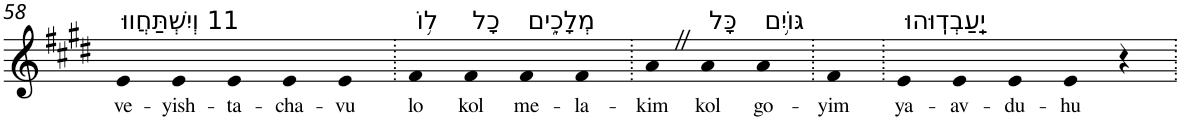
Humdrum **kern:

**kern	**text
*part1	*part1
*staff1	*staff1
*I"Piano	*
*I'Pno	*
!!LO:PB:g=z
*clefG2	*
*k[f#c#g#d#]	*
*E:	*
=58	=58
!LO:TX:a:t=11 וְיִשְׁתַּחֲווּ	!
!	!LO:LY:b
4e	ve-
!	!LO:LY:b
4e	-yish-
!	!LO:LY:b
4e	-ta-
!	!LO:LY:b
4e	-cha-
!	!LO:LY:b
4e	-vu
=59.	=59.
!LO:TX:a:t=ל֥וֹ	!
!	!LO:LY:b
4f#	lo
!LO:TX:a:t=כָל	!
!	!LO:LY:b
4f#	kol
!LO:TX:a:t=מְלָכִ֑ים	!
!	!LO:LY:b
4f#	me-
!	!LO:LY:b
4f#	-la-
=60.	=60.
!	!LO:LY:b
4aZ	-kim
!LO:TX:a:t=כָּל	!
!	!LO:LY:b
4a	kol
!LO:TX:a:t=גּוֹיִ֥ם	!
!	!LO:LY:b
4a	go-
=61.	=61.
!	!LO:LY:b
4f#	-yim
=62.	=62.
!LO:TX:a:t=יַֽעַבְדֽוּהוּ	!
!	!LO:LY:b
4e	ya-
!	!LO:LY:b
4e	-av-
!	!LO:LY:b
4e	-du-
!	!LO:LY:b
4e	-hu
4r	.
=.	=.
*-	*-
